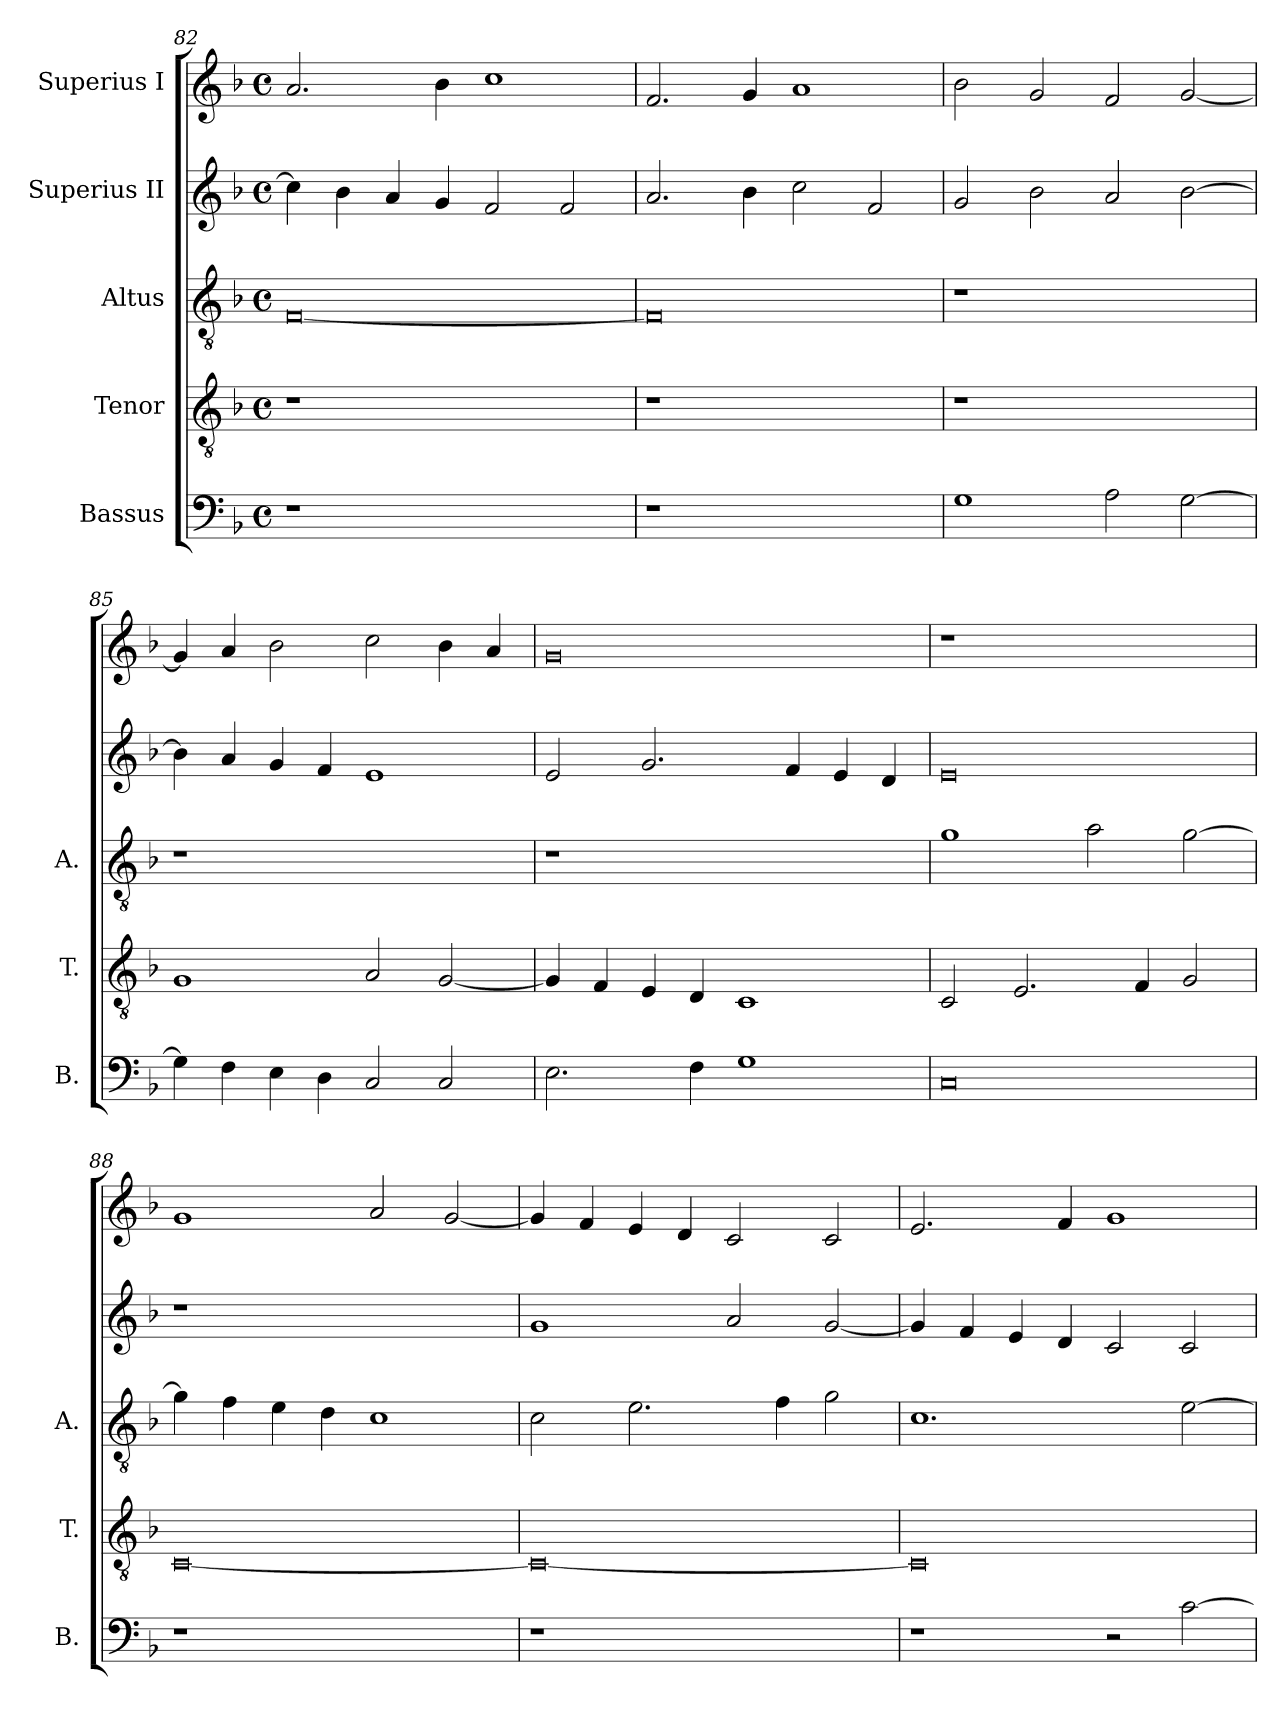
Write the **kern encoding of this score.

**kern	**kern	**kern	**kern	**kern
*part5	*part4	*part3	*part2	*part1
*staff5	*staff4	*staff3	*staff2	*staff1
*I"Bassus	*I"Tenor	*I"Altus	*I"Superius II	*I"Superius I
*I'B.	*I'T.	*I'A.	*	*
*clefF4	*clefGv2	*clefGv2	*clefG2	*clefG2
*	*ITrd7c12	*ITrd7c12	*	*
*k[b-]	*k[b-]	*k[b-]	*k[b-]	*k[b-]
*F:	*F:	*F:	*F:	*F:
*M4/4	*M4/4	*M4/4	*M4/4	*M4/4
*met(c)	*met(c)	*met(c)	*met(c)	*met(c)
=82	=82	=82	=82	=82
!LO:N:vis=1	!LO:N:vis=1	!	!	!
1r	1r	[<0FFi	4cci\]	2.ai/
.	.	.	4b-i\	.
.	.	.	4ai/	.
.	.	.	4gi/	4b-i\
1ryy	1ryy	.	2fi/	1cci
.	.	.	2fi/	.
=83	=83	=83	=83	=83
!LO:N:vis=1	!LO:N:vis=1	!	!	!
1r	1r	0FFi]	2.ai/	2.fi/
.	.	.	4b-i\	4gi/
1ryy	1ryy	.	2cci\	1ai
.	.	.	2fi/	.
=84	=84	=84	=84	=84
!	!LO:N:vis=1	!LO:N:vis=1	!	!
1Gi	1r	1r	2gi/	2b-i\
.	.	.	2b-i\	2gi/
2Ai\	1ryy	1ryy	2ai/	2fi/
[>2Gi\	.	.	[>2b-i\	[<2gi/
!!LO:PB:g=z
=85	=85	=85	=85	=85
!	!	!LO:N:vis=1	!	!
4Gi\]	1GGi	1r	4b-i\]	4gi/]
4Fi\	.	.	4ai/	4ai/
4Ei\	.	.	4gi/	2b-i\
4Di\	.	.	4fi/	.
2Ci/	2AAi/	1ryy	1ei	2cci\
2Ci/	[<2GGi/	.	.	4b-i\
.	.	.	.	4ai/
=86	=86	=86	=86	=86
!	!	!LO:N:vis=1	!	!
2.Ei\	4GGi/]	1r	2ei/	0gi
.	4FFi/	.	.	.
.	4EEi/	.	2.gi/	.
4Fi\	4DDi/	.	.	.
1Gi	1CCi	1ryy	.	.
.	.	.	4fi/	.
.	.	.	4ei/	.
.	.	.	4di/	.
=87	=87	=87	=87	=87
!	!	!	!	!LO:N:vis=1
0Ci	2CCi/	1Gi	0ei	1r
.	2.EEi/	.	.	.
.	.	2Ai\	.	1ryy
.	4FFi/	.	.	.
.	2GGi/	[>2Gi\	.	.
=88	=88	=88	=88	=88
!LO:N:vis=1	!	!	!LO:N:vis=1	!
1r	[<0CCi	4Gi\]	1r	1gi
.	.	4Fi\	.	.
.	.	4Ei\	.	.
.	.	4Di\	.	.
1ryy	.	1Ci	1ryy	2ai/
.	.	.	.	[<2gi/
!!LO:LB:g=z
=89	=89	=89	=89	=89
!LO:N:vis=1	!	!	!	!
1r	0CCi_<	2Ci\	1gi	4gi/]
.	.	.	.	4fi/
.	.	2.Ei\	.	4ei/
.	.	.	.	4di/
1ryy	.	.	2ai/	2ci/
.	.	4Fi\	.	.
.	.	2Gi\	[<2gi/	2ci/
=90	=90	=90	=90	=90
1r	0CCi]	1.Ci	4gi/]	2.ei/
.	.	.	4fi/	.
.	.	.	4ei/	.
.	.	.	4di/	4fi/
2r	.	.	2ci/	1gi
[>2ci\	.	[>2Ei\	2ci/	.
=	=	=	=	=
*-	*-	*-	*-	*-
